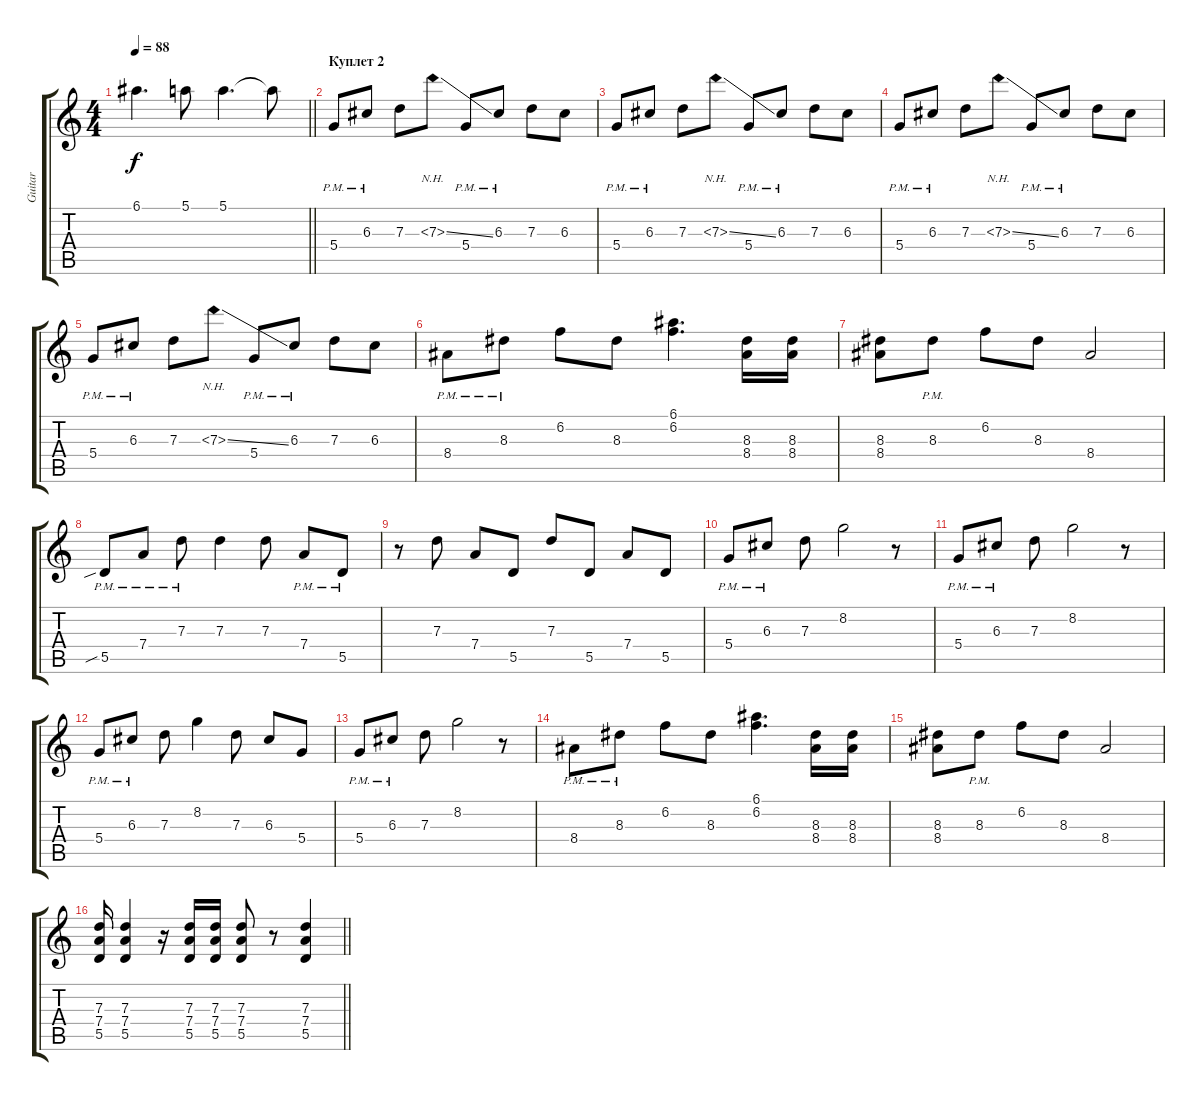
\track ("Guitar" "Guitar") {instrument distortionguitar}
\staff {score tabs}
\tuning (E4 B3 G3 D3 A2 E2) {hide}
\ts (4 4)
\tempo 88
\clef g2
\barLineRight lightlight
\ks c
6.1.4{d dy f} 5.1.8 5.1.4{d} 5.1{t}.8 |
\section ("" "Куплет 2")
5.4{pm}.8 6.3{pm}.8 7.3.8 7.3{nh ss}.8 5.4{pm}.8 6.3{pm}.8 7.3.8 6.3.8 |
5.4{pm}.8 6.3{pm}.8 7.3.8 7.3{nh ss}.8 5.4{pm}.8 6.3{pm}.8 7.3.8 6.3.8 |
5.4{pm}.8 6.3{pm}.8 7.3.8 7.3{nh ss}.8 5.4{pm}.8 6.3{pm}.8 7.3.8 6.3.8 |
5.4{pm}.8 6.3{pm}.8 7.3.8 7.3{nh ss}.8 5.4{pm}.8 6.3{pm}.8 7.3.8 6.3.8 |
8.4{pm}.8 8.3{pm}.8 6.2.8 8.3.8 (6.1 6.2).4{d} (8.3 8.4).16 (8.3 8.4).16 |
(8.3 8.4).8 8.3{pm}.8 6.2.8 8.3.8 8.4.2 |
5.5{sib pm}.8 7.4{pm}.8 7.3{pm}.8 7.3.4 7.3.8 7.4{pm}.8 5.5{pm}.8 |
r.8 7.3.8 7.4.8 5.5.8 7.3.8 5.5.8 7.4.8 5.5.8 |
5.4{pm}.8 6.3{pm}.8 7.3.8 8.2.2 r.8 |
5.4{pm}.8 6.3{pm}.8 7.3.8 8.2.2 r.8 |
5.4{pm}.8 6.3{pm}.8 7.3.8 8.2.4 7.3.8 6.3.8 5.4.8 |
5.4{pm}.8 6.3{pm}.8 7.3.8 8.2.2 r.8 |
8.4{pm}.8 8.3{pm}.8 6.2.8 8.3.8 (6.1 6.2).4{d} (8.3 8.4).16 (8.3 8.4).16 |
(8.3 8.4).8 8.3{pm}.8 6.2.8 8.3.8 8.4.2 |
\barLineRight lightlight
(7.3 7.4 5.5).16 (7.3 7.4 5.5).4 r.16 (7.3 7.4 5.5).16 (7.3 7.4 5.5).16 (7.3 7.4 5.5).8 r.8 (7.3 7.4 5.5).4
